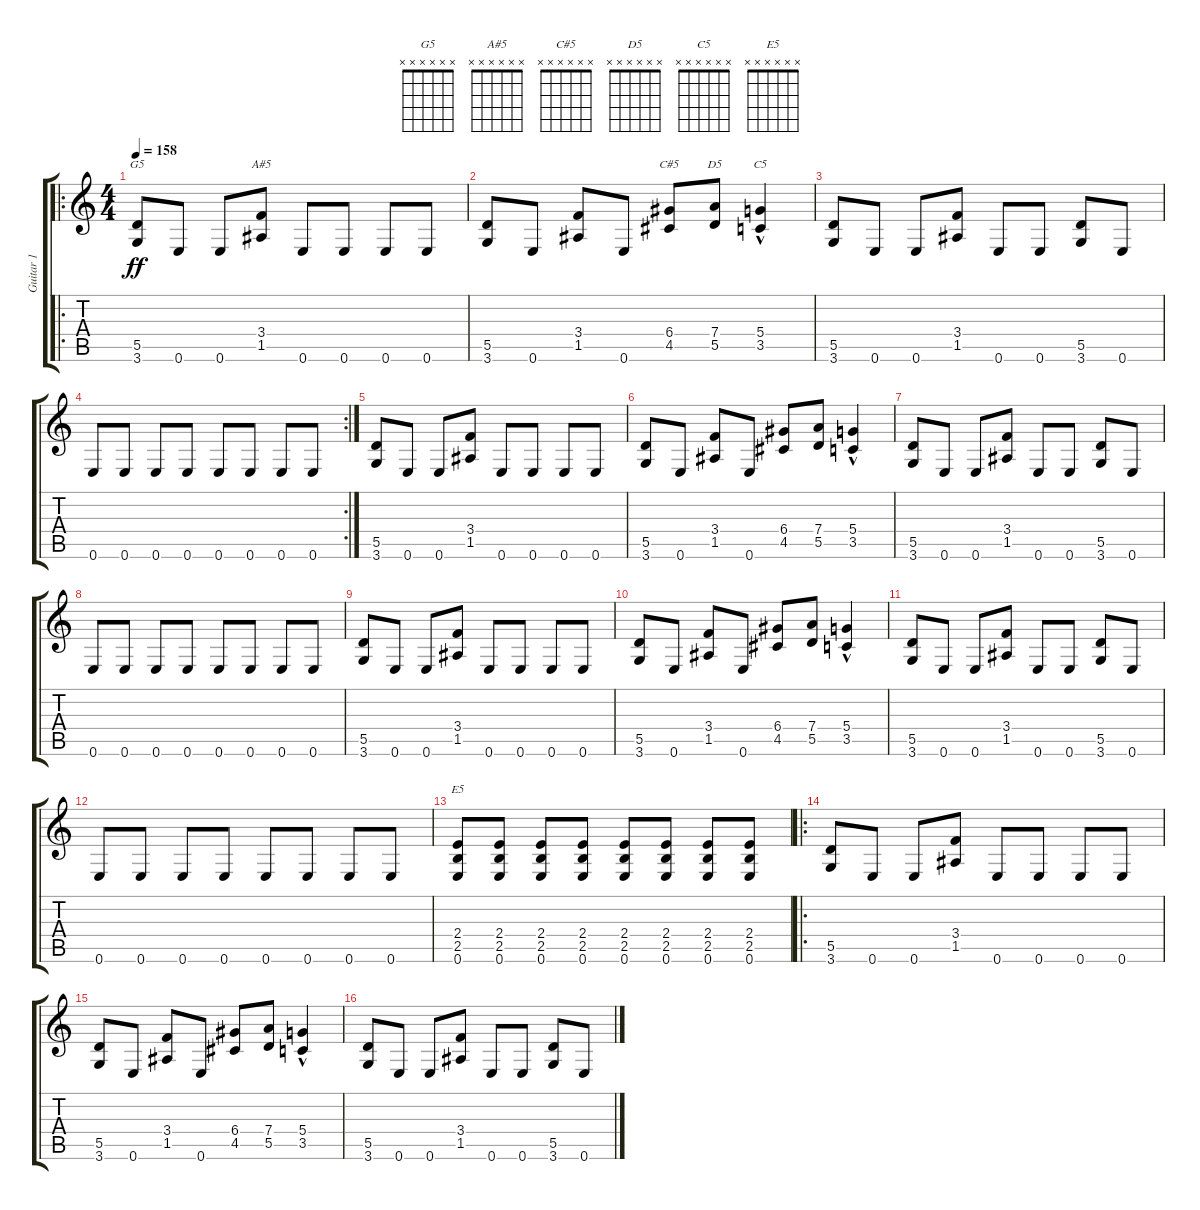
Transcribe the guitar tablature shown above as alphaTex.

\track ("Guitar 1" "Guitar 1") {instrument distortionguitar}
\staff {score tabs}
\tuning (E4 B3 G3 D3 A2 E2) {hide}
\chord ("G5" x x x x x x) {firstfret 0}
\chord ("A#5" x x x x x x) {firstfret 0}
\chord ("C#5" x x x x x x) {firstfret 0}
\chord ("D5" x x x x x x) {firstfret 0}
\chord ("C5" x x x x x x) {firstfret 0}
\chord ("E5" x x x x x x) {firstfret 0}
\ro
\ts (4 4)
\tempo 158
\clef g2
\ks c
(5.5 3.6).8{ch "G5" dy ff instrument distortionguitar} 0.6.8 0.6.8 (3.4 1.5).8{ch "A#5"} 0.6.8 0.6.8 0.6.8 0.6.8 |
(5.5 3.6).8 0.6.8 (3.4 1.5).8 0.6.8 (6.4 4.5).8{ch "C#5"} (7.4 5.5).8{ch "D5"} (5.4 3.5{hac}).4{ch "C5"} |
(5.5 3.6).8 0.6.8 0.6.8 (3.4 1.5).8 0.6.8 0.6.8 (5.5 3.6).8 0.6.8 |
\rc 2
0.6.8 0.6.8 0.6.8 0.6.8 0.6.8 0.6.8 0.6.8 0.6.8 |
(5.5 3.6).8 0.6.8 0.6.8 (3.4 1.5).8 0.6.8 0.6.8 0.6.8 0.6.8 |
(5.5 3.6).8 0.6.8 (3.4 1.5).8 0.6.8 (6.4 4.5).8 (7.4 5.5).8 (5.4 3.5{hac}).4 |
(5.5 3.6).8 0.6.8 0.6.8 (3.4 1.5).8 0.6.8 0.6.8 (5.5 3.6).8 0.6.8 |
0.6.8 0.6.8 0.6.8 0.6.8 0.6.8 0.6.8 0.6.8 0.6.8 |
(5.5 3.6).8 0.6.8 0.6.8 (3.4 1.5).8 0.6.8 0.6.8 0.6.8 0.6.8 |
(5.5 3.6).8 0.6.8 (3.4 1.5).8 0.6.8 (6.4 4.5).8 (7.4 5.5).8 (5.4 3.5{hac}).4 |
(5.5 3.6).8 0.6.8 0.6.8 (3.4 1.5).8 0.6.8 0.6.8 (5.5 3.6).8 0.6.8 |
0.6.8 0.6.8 0.6.8 0.6.8 0.6.8 0.6.8 0.6.8 0.6.8 |
(2.4 2.5 0.6).8{ch "E5"} (2.4 2.5 0.6).8 (2.4 2.5 0.6).8 (2.4 2.5 0.6).8 (2.4 2.5 0.6).8 (2.4 2.5 0.6).8 (2.4 2.5 0.6).8 (2.4 2.5 0.6).8 |
\ro
(5.5 3.6).8 0.6.8 0.6.8 (3.4 1.5).8 0.6.8 0.6.8 0.6.8 0.6.8 |
(5.5 3.6).8 0.6.8 (3.4 1.5).8 0.6.8 (6.4 4.5).8 (7.4 5.5).8 (5.4 3.5{hac}).4 |
(5.5 3.6).8 0.6.8 0.6.8 (3.4 1.5).8 0.6.8 0.6.8 (5.5 3.6).8 0.6.8
